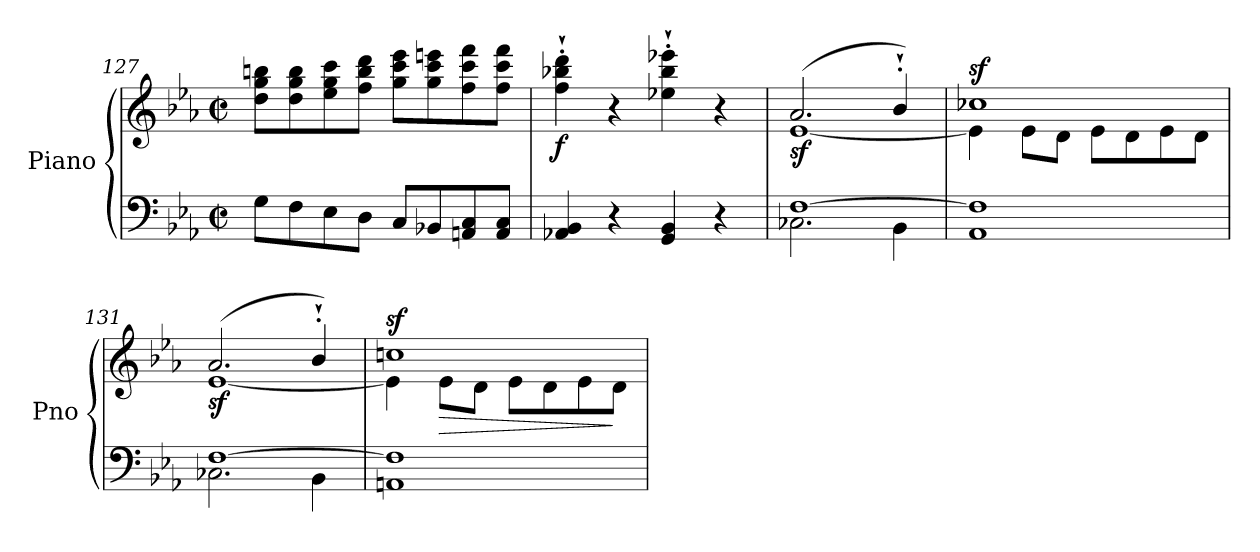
**kern	**kern	**dynam
*part1	*part1	*part1
*staff2	*staff1	*staff1/2
*I"Piano	*	*
*I'Pno	*	*
*clefF4	*clefG2	*
*k[b-e-a-]	*k[b-e-a-]	*
*E-:	*E-:	*
*M2/2	*M2/2	*
*met(c|)	*met(c|)	*
=127	=127	=127
8G\L	8dd\ 8gg\ 8bbn\L	.
8F\	8dd\ 8gg\ 8bb\	.
8E-\	8ee-\ 8gg\ 8ccc\	.
8D\J	8ff\ 8bb\ 8ddd\J	.
8C/L	8gg\ 8ccc\ 8eee-\L	.
8BB-X/	8gg\ 8ccc\ 8eeen\	.
8AAn/ 8C/	8ff\ 8ccc\ 8fff\	.
8AA/ 8C/J	8ff\ 8ccc\ 8fff\J	.
=128	=128	=128
!	!	!LO:DY:b
4AA-X/ 4BB-/	4ff\'` 4bb-X\'` 4ddd\'`	f
4r	4r	.
4GG/ 4BB-/	4ee-X\'` 4bb-\'` 4eee-X\'`	.
4r	4r	.
=129	=129	=129
*^	*^	*
!	!	!	!	!LO:DY:b
[1F	2.C-X\	(>2.a-/	[1e-	sf
.	4BB-\	4b-'`/)	.	.
!!LO:LB:g=z	!!
=130	=130	=130	=130	=130
!	!	!	!	!LO:DY:a
*v	*v	*	*	*
1AA- 1F]	1cc-X	4e-\]	sf
.	.	8e-\L	.
.	.	8d\J	.
.	.	8e-\L	.
.	.	8d\	.
.	.	8e-\	.
.	.	8d\J	.
=131	=131	=131	=131
*^	*	*	*
!	!	!	!	!LO:DY:b
[1F	2.C-X\	(>2.a-/	[1e-	sf
.	4BB-\	4b-'`/)	.	.
=132	=132	=132	=132	=132
!	!	!	!	!LO:DY:a
*v	*v	*	*	*
1AAn 1F]	1ccn	4e-\]	sf
!	!	!	!LO:HP:b
.	.	8e-\L	>
.	.	8d\J	.
.	.	8e-\L	.
.	.	8d\	.
.	.	8e-\	.
.	.	8d\J	]
*	*v	*v	*
=	=	=
*-	*-	*-
